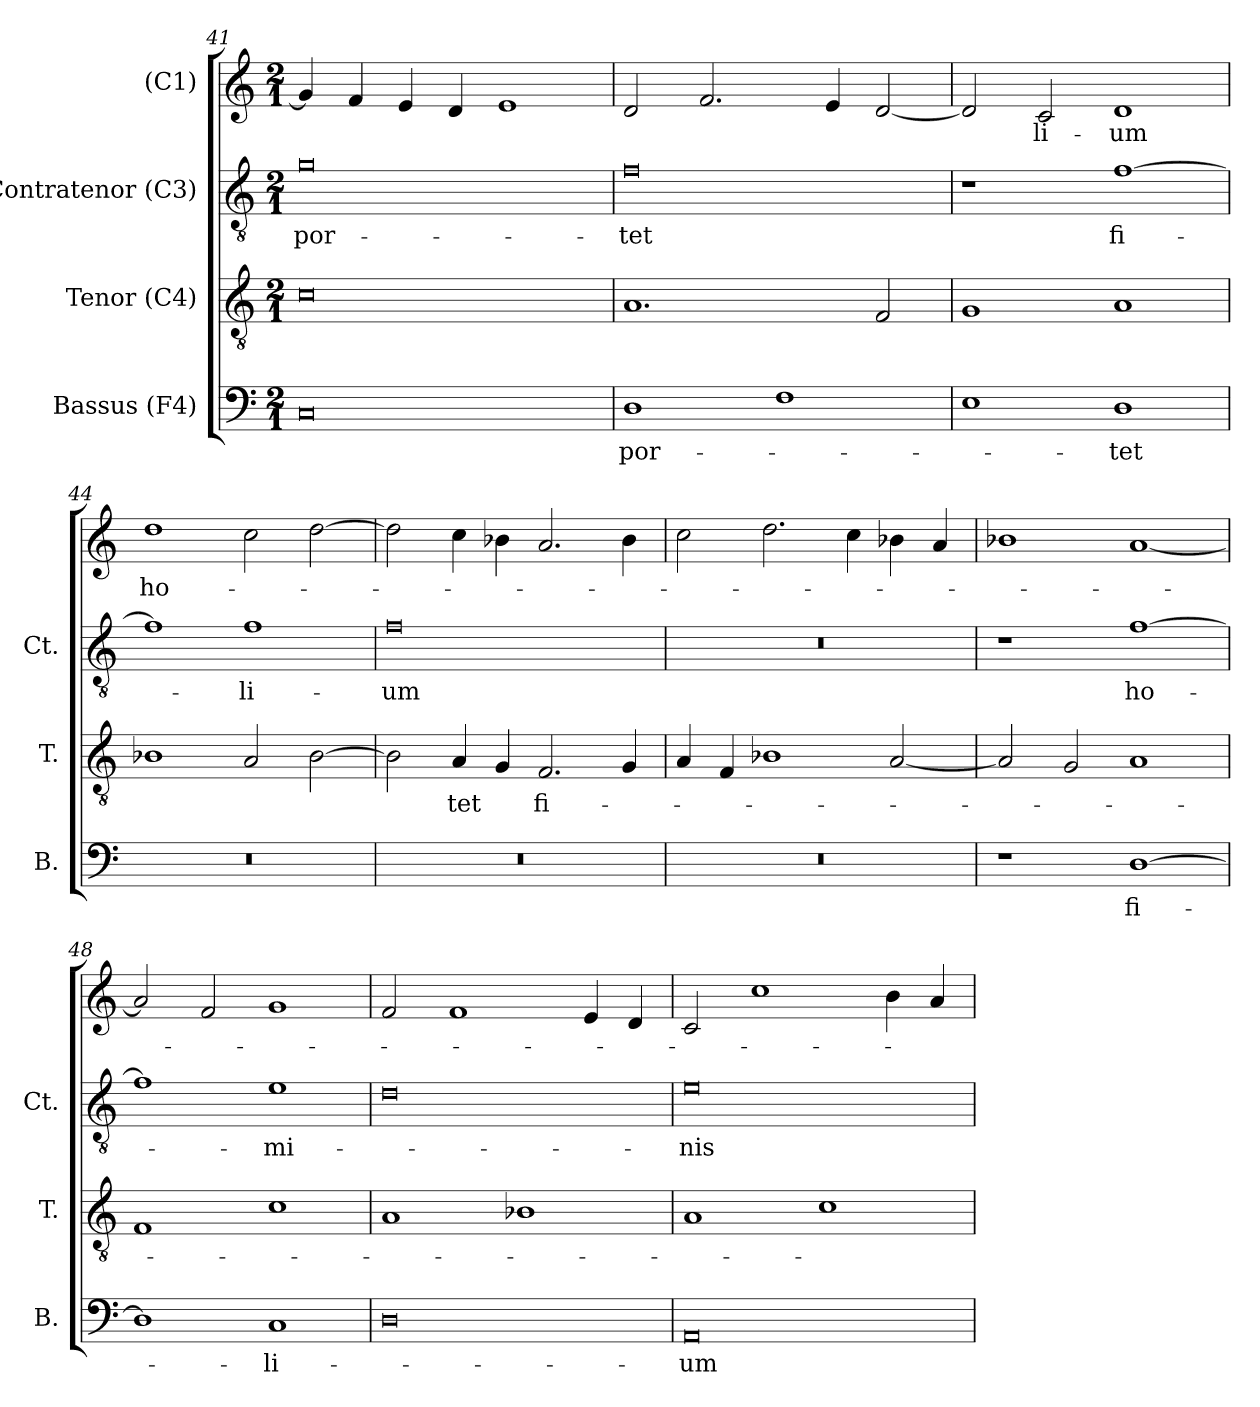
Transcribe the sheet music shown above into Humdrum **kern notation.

**kern	**text	**kern	**text	**kern	**text	**kern	**text
*part4	*part4	*part3	*part3	*part2	*part2	*part1	*part1
*staff4	*staff4	*staff3	*staff3	*staff2	*staff2	*staff1	*staff1
*I"Bassus (F4)	*	*I"Tenor (C4)	*	*I"Contratenor (C3)	*	*I"(C1)	*
*I'B.	*	*I'T.	*	*I'Ct.	*	*	*
*clefF4	*	*clefGv2	*	*clefGv2	*	*clefG2	*
*	*	*ITrd7c12	*	*ITrd7c12	*	*	*
*k[]	*	*k[]	*	*k[]	*	*k[]	*
*C:	*	*C:	*	*C:	*	*C:	*
*M2/1	*	*M2/1	*	*M2/1	*	*M2/1	*
=41	=41	=41	=41	=41	=41	=41	=41
!	!	!	!	!	!LO:LY:b:color=#000000	!	!
0Ci	.	0Ci	.	0Gi	-por-	4gi/]	.
.	.	.	.	.	.	4fi/	.
.	.	.	.	.	.	4ei/	.
.	.	.	.	.	.	4di/	.
.	.	.	.	.	.	1ei	.
=42	=42	=42	=42	=42	=42	=42	=42
!	!LO:LY:b:color=#000000	!	!	!	!	!	!
!	!	!	!	!	!LO:LY:b:color=#000000	!	!
1Di	-por-	1.AAi	.	0Fi	-tet	2di/	.
.	.	.	.	.	.	2.fi/	.
1Fi	.	.	.	.	.	.	.
.	.	.	.	.	.	4ei/	.
.	.	2FFi/	.	.	.	[2di/	.
=43	=43	=43	=43	=43	=43	=43	=43
1Ei	.	1GGi	.	1r	.	2di/]	.
!	!	!	!	!	!	!	!LO:LY:b:color=#000000
.	.	.	.	.	.	2ci/	-li-
!	!LO:LY:b:color=#000000	!	!	!	!	!	!
!	!	!	!	!	!LO:LY:b:color=#000000	!	!
!	!	!	!	!	!	!	!LO:LY:b:color=#000000
1Di	-tet	1AAi	.	[1Fi	fi-	1di	-um
!!LO:PB:g=z
=44	=44	=44	=44	=44	=44	=44	=44
!LO:N:vis=1	!	!	!	!	!	!	!
!	!	!	!	!	!	!	!LO:LY:b:color=#000000
0r	.	1BB-Xi	.	1Fi]	.	1ddi	ho-
!	!	!	!	!	!LO:LY:b:color=#000000	!	!
.	.	2AAi/	.	1Fi	-li-	2cci\	.
.	.	[2BB-i\	.	.	.	[2ddi\	.
=45	=45	=45	=45	=45	=45	=45	=45
!LO:N:vis=1	!	!	!	!	!	!	!
!	!	!	!	!	!LO:LY:b:color=#000000	!	!
0r	.	2BB-i\]	.	0Fi	-um	2ddi\]	.
!	!	!	!LO:LY:b:color=#000000	!	!	!	!
.	.	4AAi/	-tet	.	.	4cci\	.
.	.	4GGi/	.	.	.	4b-i\	.
!	!	!	!LO:LY:b:color=#000000	!	!	!	!
.	.	2.FFi/	fi-	.	.	2.ai/	.
.	.	4GGi/	.	.	.	4b-i\	.
=46	=46	=46	=46	=46	=46	=46	=46
!LO:N:vis=1	!	!	!	!LO:N:vis=1	!	!	!
0r	.	4AAi/	.	0r	.	2cci\	.
.	.	4FFi/	.	.	.	.	.
.	.	1BB-i	.	.	.	2.ddi\	.
.	.	.	.	.	.	4cci\	.
.	.	[2AAi/	.	.	.	4b-i\	.
.	.	.	.	.	.	4ai/	.
=47	=47	=47	=47	=47	=47	=47	=47
1r	.	2AAi/]	.	1r	.	1b-i	.
.	.	2GGi/	.	.	.	.	.
!	!LO:LY:b:color=#000000	!	!	!	!	!	!
!	!	!	!	!	!LO:LY:b:color=#000000	!	!
[1Di	fi-	1AAi	.	[1Fi	ho-	[1ai	.
=48	=48	=48	=48	=48	=48	=48	=48
1Di]	.	1FFi	.	1Fi]	.	2ai/]	.
.	.	.	.	.	.	2fi/	.
!	!LO:LY:b:color=#000000	!	!	!	!	!	!
!	!	!	!	!	!LO:LY:b:color=#000000	!	!
1Ci	-li-	1Ci	.	1Ei	-mi-	1gi	.
!!LO:LB:g=z
=49	=49	=49	=49	=49	=49	=49	=49
0Di	.	1AAi	.	0Di	.	2fi/	.
.	.	.	.	.	.	1fi	.
.	.	1BB-i	.	.	.	.	.
.	.	.	.	.	.	4ei/	.
.	.	.	.	.	.	4di/	.
=50	=50	=50	=50	=50	=50	=50	=50
!	!LO:LY:b:color=#000000	!	!	!	!	!	!
!	!	!	!	!	!LO:LY:b:color=#000000	!	!
0AAi	-um	1AAi	.	0Ei	-nis	2ci/	.
.	.	.	.	.	.	1cci	.
.	.	1Ci	.	.	.	.	.
.	.	.	.	.	.	4bi\	.
.	.	.	.	.	.	4ai/	.
=	=	=	=	=	=	=	=
*-	*-	*-	*-	*-	*-	*-	*-
